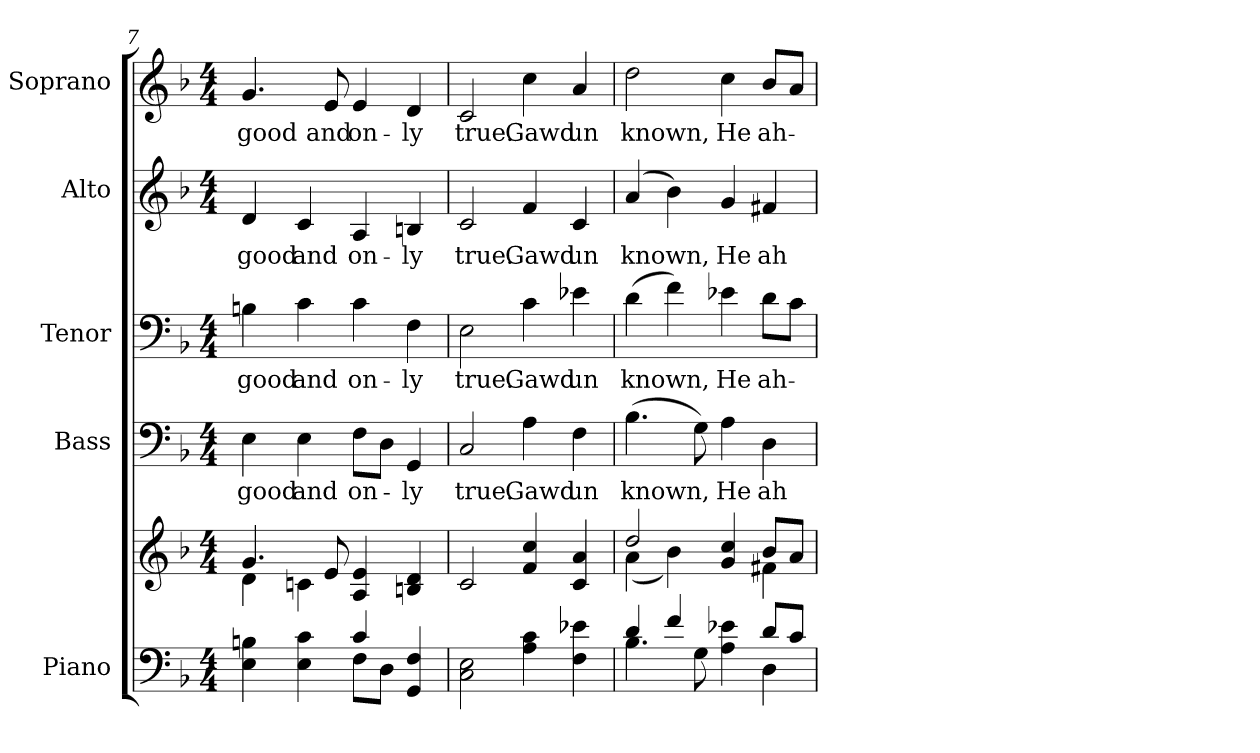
**kern	**kern	**kern	**text	**kern	**text	**kern	**text	**kern	**text
*part5	*part5	*part4	*part4	*part3	*part3	*part2	*part2	*part1	*part1
*staff6	*staff5	*staff4	*staff4	*staff3	*staff3	*staff2	*staff2	*staff1	*staff1
*I"Piano	*	*I"Bass	*	*I"Tenor	*	*I"Alto	*	*I"Soprano	*
*I'Pno.	*	*I'B.	*	*I'T.	*	*I'A.	*	*I'S.	*
!!LO:PB:g=z
*clefF4	*clefG2	*clefF4	*	*clefF4	*	*clefG2	*	*clefG2	*
*k[b-]	*k[b-]	*k[b-]	*	*k[b-]	*	*k[b-]	*	*k[b-]	*
*F:	*F:	*F:	*	*F:	*	*F:	*	*F:	*
*M4/4	*M4/4	*M4/4	*	*M4/4	*	*M4/4	*	*M4/4	*
=7	=7	=7	=7	=7	=7	=7	=7	=7	=7
*^	*^	*	*	*	*	*	*	*	*
!	!	!	!	!	!LO:LY:b:color=#000000	!	!	!	!	!	!
!	!	!	!	!	!	!	!LO:LY:b:color=#000000	!	!	!	!
!	!	!	!	!	!	!	!	!	!LO:LY:b:color=#000000	!	!
!	!	!	!	!	!	!	!	!	!	!	!LO:LY:b:color=#000000
4Ei\ 4Bni	2ryy	4.gi/	4di\	4Ei\	good	4Bni\	good	4di/	good	4.gi/	good
!	!	!	!	!	!LO:LY:b:color=#000000	!	!	!	!	!	!
!	!	!	!	!	!	!	!LO:LY:b:color=#000000	!	!	!	!
!	!	!	!	!	!	!	!	!	!LO:LY:b:color=#000000	!	!
4Ei\ 4ci	.	.	4cni\	4Ei\	and	4ci\	and	4ci/	and	.	.
!	!	!	!	!	!	!	!	!	!	!	!LO:LY:b:color=#000000
.	.	8ei/	.	.	.	.	.	.	.	8ei/	and
!	!	!	!	!	!LO:LY:b:color=#000000	!	!	!	!	!	!
!	!	!	!	!	!	!	!LO:LY:b:color=#000000	!	!	!	!
!	!	!	!	!	!	!	!	!	!LO:LY:b:color=#000000	!	!
!	!	!	!	!	!	!	!	!	!	!	!LO:LY:b:color=#000000
4ci/	8Fi\L	4Ai/ 4ei	2ryy	8Fi\L	on-	4ci\	on-	4Ai/	on-	4ei/	on-
.	8Di\J	.	.	8Di\J	.	.	.	.	.	.	.
!	!	!	!	!	!LO:LY:b:color=#000000	!	!	!	!	!	!
!	!	!	!	!	!	!	!LO:LY:b:color=#000000	!	!	!	!
!	!	!	!	!	!	!	!	!	!LO:LY:b:color=#000000	!	!
!	!	!	!	!	!	!	!	!	!	!	!LO:LY:b:color=#000000
4GGi/ 4Fi	4ryy	4Bni/ 4di	.	4GGi/	-ly	4Fi\	-ly	4Bni/	-ly	4di/	-ly
*v	*v	*	*	*	*	*	*	*	*	*	*
*	*v	*v	*	*	*	*	*	*	*	*
=8	=8	=8	=8	=8	=8	=8	=8	=8	=8
*^	*	*	*	*	*	*	*	*	*
!	!	!	!	!LO:LY:b:color=#000000	!	!	!	!	!	!
*v	*v	*	*	*	*	*	*	*	*	*
*^	*	*	*	*	*	*	*	*	*
!	!	!	!	!	!	!LO:LY:b:color=#000000	!	!	!	!
*v	*v	*	*	*	*	*	*	*	*	*
*^	*	*	*	*	*	*	*	*	*
!	!	!	!	!	!	!	!	!LO:LY:b:color=#000000	!	!
*v	*v	*	*	*	*	*	*	*	*	*
*^	*	*	*	*	*	*	*	*	*
!	!	!	!	!	!	!	!	!	!	!LO:LY:b:color=#000000
*v	*v	*	*	*	*	*	*	*	*	*
2Ci\ 2Ei	2ci/	2Ci/	true.	2Ei\	true.	2ci/	true.	2ci/	true.
!	!	!	!LO:LY:b:color=#000000	!	!	!	!	!	!
!	!	!	!	!	!LO:LY:b:color=#000000	!	!	!	!
!	!	!	!	!	!	!	!LO:LY:b:color=#000000	!	!
!	!	!	!	!	!	!	!	!	!LO:LY:b:color=#000000
4Ai\ 4ci	4fi/ 4cci	4Ai\	Gawd	4ci\	Gawd	4fi/	Gawd	4cci\	Gawd
!	!	!	!LO:LY:b:color=#000000	!	!	!	!	!	!
!	!	!	!	!	!LO:LY:b:color=#000000	!	!	!	!
!	!	!	!	!	!	!	!LO:LY:b:color=#000000	!	!
!	!	!	!	!	!	!	!	!	!LO:LY:b:color=#000000
4Fi\ 4e-Xi	4ci/ 4ai	4Fi\	un	4e-Xi\	un	4ci/	un	4ai/	un
!!LO:PB:g=z
=9	=9	=9	=9	=9	=9	=9	=9	=9	=9
*^	*^	*	*	*	*	*	*	*	*
!	!	!	!	!	!LO:LY:b:color=#000000	!	!	!	!	!	!
!	!	!	!	!	!	!	!LO:LY:b:color=#000000	!	!	!	!
!	!	!	!	!	!	!	!	!	!LO:LY:b:color=#000000	!	!
!	!	!	!	!	!	!	!	!	!	!	!LO:LY:b:color=#000000
4di/	4.B-i\	2ddi/	(4ai\	(4.B-i\	known,	(4di\	known,	(4ai/	known,	2ddi\	known,
4fi/	.	.	4b-i\)	.	.	4fi\)	.	4b-i\)	.	.	.
.	8Gi\	.	.	8Gi\)	.	.	.	.	.	.	.
!	!	!	!	!	!LO:LY:b:color=#000000	!	!	!	!	!	!
!	!	!	!	!	!	!	!LO:LY:b:color=#000000	!	!	!	!
!	!	!	!	!	!	!	!	!	!LO:LY:b:color=#000000	!	!
!	!	!	!	!	!	!	!	!	!	!	!LO:LY:b:color=#000000
4Ai\ 4e-Xi	4ryy	4gi/ 4cci	4ryy	4Ai\	He	4e-Xi\	He	4gi/	He	4cci\	He
!	!	!	!	!	!LO:LY:b:color=#000000	!	!	!	!	!	!
!	!	!	!	!	!	!	!LO:LY:b:color=#000000	!	!	!	!
!	!	!	!	!	!	!	!	!	!LO:LY:b:color=#000000	!	!
!	!	!	!	!	!	!	!	!	!	!	!LO:LY:b:color=#000000
8di/L	4Di\	8b-i/L	4f#Xi\	4Di\	ah-	8di\L	ah-	4f#Xi/	ah-	8b-i/L	ah-
8ci/J	.	8ai/J	.	.	.	8ci\J	.	.	.	8ai/J	.
*v	*v	*	*	*	*	*	*	*	*	*	*
*	*v	*v	*	*	*	*	*	*	*	*
=	=	=	=	=	=	=	=	=	=
*-	*-	*-	*-	*-	*-	*-	*-	*-	*-
